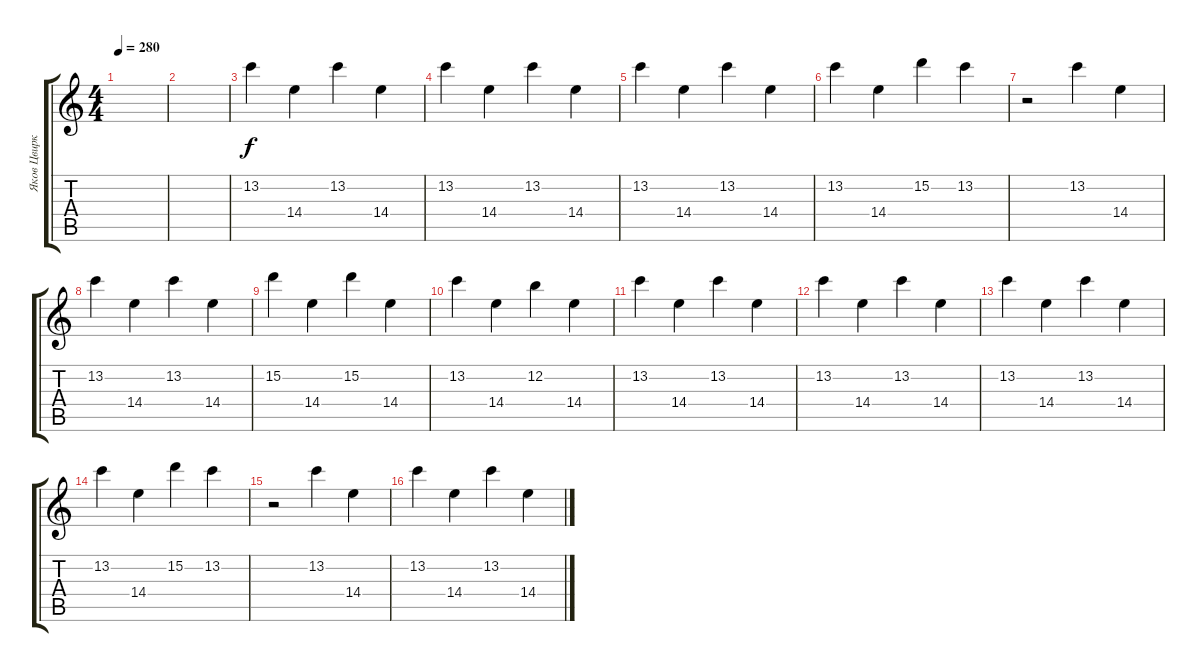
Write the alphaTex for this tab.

\track ("Яков Цвиркунов" "Яков Цвирк") {instrument overdrivenguitar}
\staff {score tabs}
\tuning (E4 B3 G3 D3 A2 E2) {hide}
\ts (4 4)
\tempo 280
\clef g2
\ks c
|
|
13.2.4 14.4.4 13.2.4 14.4.4 |
13.2.4 14.4.4 13.2.4 14.4.4 |
13.2.4 14.4.4 13.2.4 14.4.4 |
13.2.4 14.4.4 15.2.4 13.2.4 |
r.2 13.2.4 14.4.4 |
13.2.4 14.4.4 13.2.4 14.4.4 |
15.2.4 14.4.4 15.2.4 14.4.4 |
13.2.4 14.4.4 12.2.4 14.4.4 |
13.2.4 14.4.4 13.2.4 14.4.4 |
13.2.4 14.4.4 13.2.4 14.4.4 |
13.2.4 14.4.4 13.2.4 14.4.4 |
13.2.4 14.4.4 15.2.4 13.2.4 |
r.2 13.2.4 14.4.4 |
13.2.4 14.4.4 13.2.4 14.4.4
